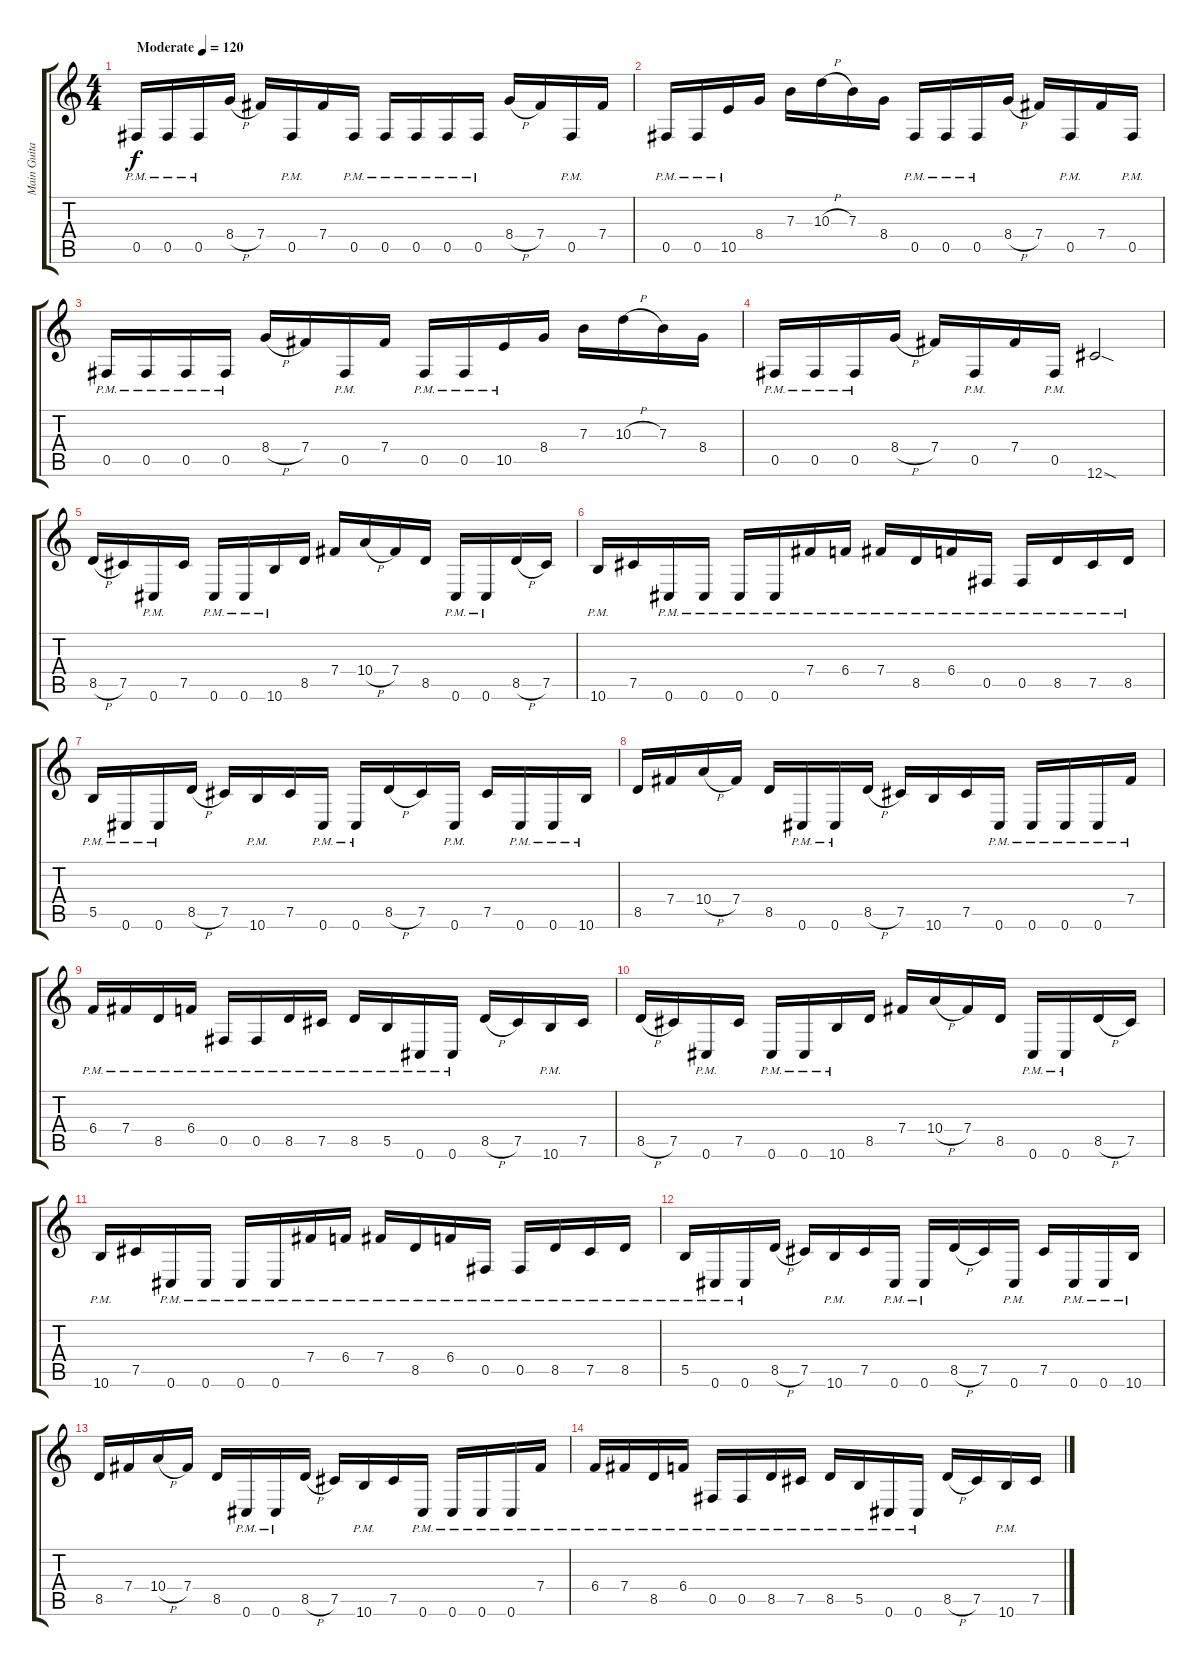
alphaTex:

\track ("Main Guitar" "Main Guita") {solo instrument overdrivenguitar}
\staff {score tabs}
\tuning (Db4 Ab3 E3 B2 Gb2 Db2) {hide}
\ts (4 4)
\tempo (120 "Moderate")
\clef g2
\ks c
0.5{pm}.16{dy f instrument overdrivenguitar} 0.5{pm}.16 0.5{pm}.16 8.4{h}.16 7.4.16 0.5{pm}.16 7.4.16 0.5{pm}.16 0.5{pm}.16 0.5{pm}.16 0.5{pm}.16 0.5{pm}.16 8.4{h}.16 7.4.16 0.5{pm}.16 7.4.16 |
0.5{pm}.16 0.5{pm}.16 10.5{pm}.16 8.4.16 7.3.16 10.3{h}.16 7.3.16 8.4.16 0.5{pm}.16 0.5{pm}.16 0.5{pm}.16 8.4{h}.16 7.4.16 0.5{pm}.16 7.4.16 0.5{pm}.16 |
0.5{pm}.16 0.5{pm}.16 0.5{pm}.16 0.5{pm}.16 8.4{h}.16 7.4.16 0.5{pm}.16 7.4.16 0.5{pm}.16 0.5{pm}.16 10.5{pm}.16 8.4.16 7.3.16 10.3{h}.16 7.3.16 8.4.16 |
0.5{pm}.16 0.5{pm}.16 0.5{pm}.16 8.4{h}.16 7.4.16 0.5{pm}.16 7.4.16 0.5{pm}.16 12.6{sod}.2 |
8.5{h}.16 7.5.16 0.6{pm}.16 7.5.16 0.6{pm}.16 0.6{pm}.16 10.6{pm}.16 8.5.16 7.4.16 10.4{h}.16 7.4.16 8.5.16 0.6{pm}.16 0.6{pm}.16 8.5{h}.16 7.5.16 |
10.6{pm}.16 7.5.16 0.6{pm}.16 0.6{pm}.16 0.6{pm}.16 0.6{pm}.16 7.4{pm}.16 6.4{pm}.16 7.4{pm}.16 8.5{pm}.16 6.4{pm}.16 0.5{pm}.16 0.5{pm}.16 8.5{pm}.16 7.5{pm}.16 8.5{pm}.16 |
5.5{pm}.16 0.6{pm}.16 0.6{pm}.16 8.5{h}.16 7.5.16 10.6{pm}.16 7.5.16 0.6{pm}.16 0.6{pm}.16 8.5{h}.16 7.5.16 0.6{pm}.16 7.5.16 0.6{pm}.16 0.6{pm}.16 10.6{pm}.16 |
8.5.16 7.4.16 10.4{h}.16 7.4.16 8.5.16 0.6{pm}.16 0.6{pm}.16 8.5{h}.16 7.5.16 10.6.16 7.5.16 0.6{pm}.16 0.6{pm}.16 0.6{pm}.16 0.6{pm}.16 7.4{pm}.16 |
6.4{pm}.16 7.4{pm}.16 8.5{pm}.16 6.4{pm}.16 0.5{pm}.16 0.5{pm}.16 8.5{pm}.16 7.5{pm}.16 8.5{pm}.16 5.5{pm}.16 0.6{pm}.16 0.6{pm}.16 8.5{h}.16 7.5.16 10.6{pm}.16 7.5.16 |
8.5{h}.16 7.5.16 0.6{pm}.16 7.5.16 0.6{pm}.16 0.6{pm}.16 10.6{pm}.16 8.5.16 7.4.16 10.4{h}.16 7.4.16 8.5.16 0.6{pm}.16 0.6{pm}.16 8.5{h}.16 7.5.16 |
10.6{pm}.16 7.5.16 0.6{pm}.16 0.6{pm}.16 0.6{pm}.16 0.6{pm}.16 7.4{pm}.16 6.4{pm}.16 7.4{pm}.16 8.5{pm}.16 6.4{pm}.16 0.5{pm}.16 0.5{pm}.16 8.5{pm}.16 7.5{pm}.16 8.5{pm}.16 |
5.5{pm}.16 0.6{pm}.16 0.6{pm}.16 8.5{h}.16 7.5.16 10.6{pm}.16 7.5.16 0.6{pm}.16 0.6{pm}.16 8.5{h}.16 7.5.16 0.6{pm}.16 7.5.16 0.6{pm}.16 0.6{pm}.16 10.6{pm}.16 |
8.5.16 7.4.16 10.4{h}.16 7.4.16 8.5.16 0.6{pm}.16 0.6{pm}.16 8.5{h}.16 7.5.16 10.6{pm}.16 7.5.16 0.6{pm}.16 0.6{pm}.16 0.6{pm}.16 0.6{pm}.16 7.4{pm}.16 |
6.4{pm}.16 7.4{pm}.16 8.5{pm}.16 6.4{pm}.16 0.5{pm}.16 0.5{pm}.16 8.5{pm}.16 7.5{pm}.16 8.5{pm}.16 5.5{pm}.16 0.6{pm}.16 0.6{pm}.16 8.5{h}.16 7.5.16 10.6{pm}.16 7.5.16
